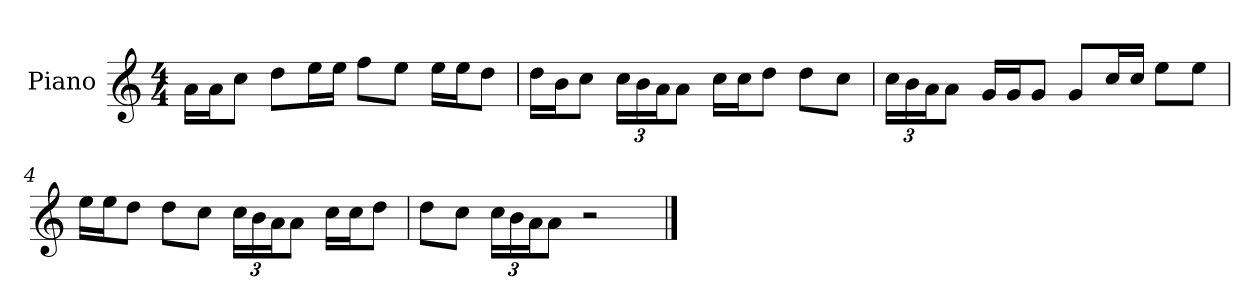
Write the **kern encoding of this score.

**kern
*part1
*staff1
*I"Piano
*I'P-no
*clefG2
*k[]
*M4/4
*MM90
=1
16a\LL
16a\J
8cc\J
8dd\L
16ee\L
16ee\JJ
8ff\L
8ee\J
16ee\LL
16ee\J
8dd\J
=2
16dd\LL
16b\J
8cc\J
*Xbrackettup
24cc\LL
24b\
24a\J
8a\J
16cc\LL
16cc\J
8dd\J
8dd\L
8cc\J
=3
24cc\LL
24b\
24a\J
8a\J
16g/LL
16g/J
8g/J
8g/L
16cc/L
16cc/JJ
8ee\L
8ee\J
!!LO:LB:g=z
=4
16ee\LL
16ee\J
8dd\J
8dd\L
8cc\J
24cc\LL
24b\
24a\J
8a\J
16cc\LL
16cc\J
8dd\J
=5
8dd\L
8cc\J
24cc\LL
24b\
24a\J
8a\J
2r
==
*-
